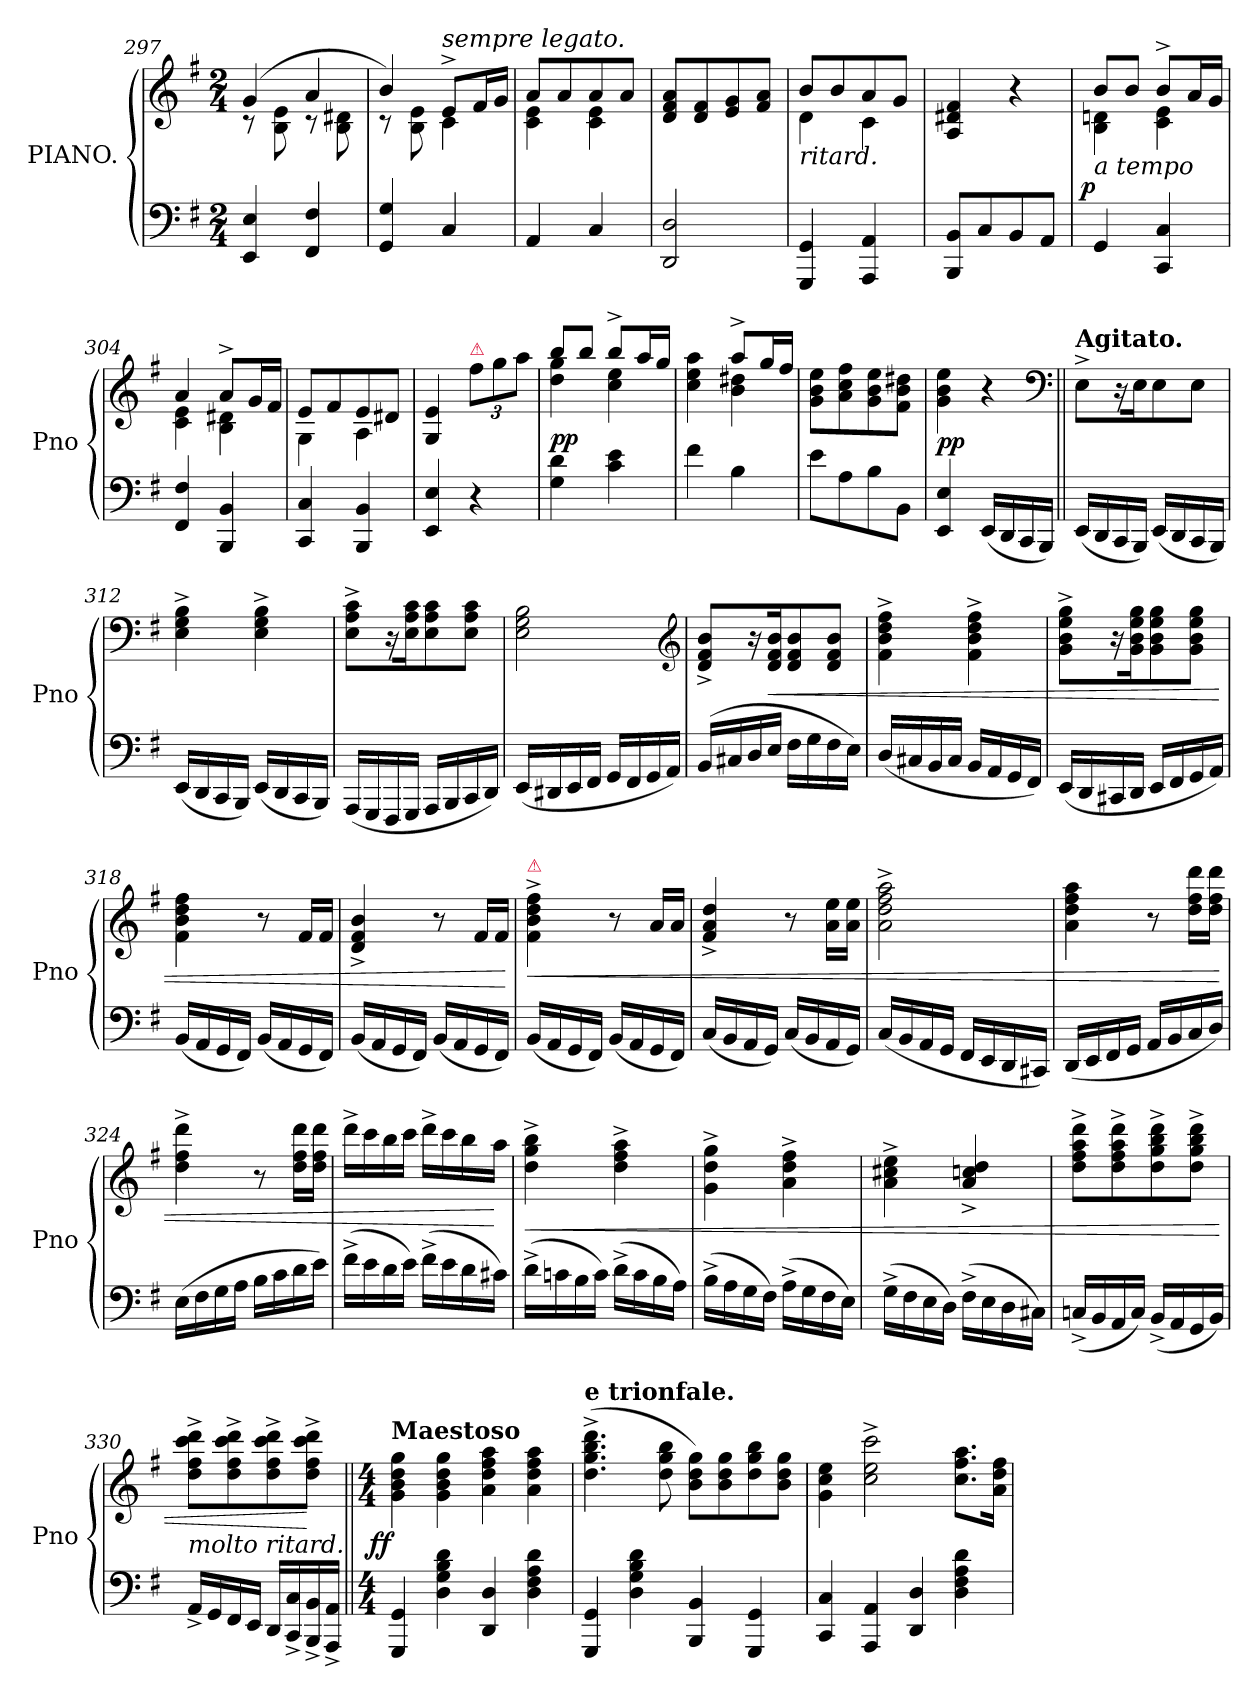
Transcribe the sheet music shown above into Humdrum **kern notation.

**kern	**kern	**dynam
*part1	*part1	*part1
*staff2	*staff1	*staff1/2
*I"PIANO.	*	*
*I'Pno	*	*
*clefF4	*clefG2	*
*k[f#]	*k[f#]	*
*M2/4	*M2/4	*
=297	=297	=297
*	*^	*
4EE/ 4E/	(4g/	8rc	.
.	.	8B\ 8e\	.
4FF#/ 4F#/	4a/	8rc	.
.	.	8B\ 8d#X\	.
=298	=298	=298	=298
4GG/ 4G/	4b/)	8rc	.
.	.	8B\ 8e\	.
!	!LO:TX:a:i:t=sempre legato.	!	!
4C/	8e^/L	4c\	.
.	16f#/L	.	.
.	16g/JJ	.	.
=299	=299	=299	=299
4AA/	8a/L	4c\ 4e\	.
.	8a/	.	.
4C/	8a/	4c\ 4e\	.
.	8a/J	.	.
*	*v	*v	*
=300	=300	=300
2DD/ 2D/	8d/ 8f#/ 8a/L	.
.	8d/ 8f#/	.
.	8e/ 8g/	.
.	8f#/ 8a/J	.
=301	=301	=301
*	*^	*
!	!LO:TX:b:i:t=ritard.	!	!
4GGG/ 4GG/	8b/L	4d\	.
.	8b/	.	.
4AAA/ 4AA/	8a/	4c\	.
.	8g/J	.	.
*	*v	*v	*
=302	=302	=302
8BBB/ 8BB/L	4A/ 4d#X/ 4f#/	.
8C/	.	.
8BB/	4r	.
8AA/J	.	.
=303	=303	=303
*	*^	*
!	!LO:TX:b:i:t=a tempo	!	!
!	!	!	!LO:DY:rj
4GG/	8b/L	4B\ 4dn\	p
.	8b/J	.	.
4CC/ 4C/	8b^/L	4c\ 4e\	.
.	16a/L	.	.
.	16g/JJ	.	.
=304	=304	=304	=304
4FF#/ 4F#/	4a/	4c\ 4e\	.
4BBB/ 4BB/	8a^/L	4B\ 4d#X\	.
.	16g/L	.	.
.	16f#/JJ	.	.
=305	=305	=305	=305
4CC/ 4C/	8e/L	4G\	.
.	8f#/	.	.
4BBB/ 4BB/	8e/	4A\	.
.	8d#X/J	.	.
*	*v	*v	*
=306	=306	=306
4EE/ 4E/	4G/ 4e/	.
!	!LO:TX:a:color=crimson:t=⚠	!
4r	12ff#\L	.
.	12gg\	.
.	12aa\J	.
=307	=307	=307
*	*^	*
4G\ 4d\	8bb/L	4dd\ 4gg\	pp
.	8bb/J	.	.
4c\ 4e\	8bb^/L	4cc\ 4ee\	.
.	16aa/L	.	.
.	16gg/JJ	.	.
=308	=308	=308	=308
4f#\	4cc\ 4ee\ 4aa\	4ryy	.
4B\	8aa^/L	4b\ 4dd#X\	.
.	16gg/L	.	.
.	16ff#/JJ	.	.
*	*v	*v	*
=309	=309	=309
8e\L	8g\ 8b\ 8ee\L	.
8A\	8a\ 8cc\ 8ff#\	.
8B\	8g\ 8b\ 8ee\	.
8BB\J	8f#\ 8b\ 8dd#X\J	.
=310	=310	=310
4EE/ 4E/	4g\ 4b\ 4ee\	pp
(16EE/LL	4r	.
16DD/	.	.
16CC/	.	.
16BBB/JJ)	.	.
*	*clefF4	*
=311||	=311||	=311||
!	!LO:TX:a:B:t=Agitato.	!
(16EE/LL	8E^\L	.
16DD/	.	.
16CC/	16r	.
16BBB/JJ)	16E\K	.
(16EE/LL	8E\	.
16DD/	.	.
16CC/	8E\J	.
16BBB/JJ)	.	.
=312	=312	=312
(16EE/LL	4E^\ 4G^\ 4B^\	.
16DD/	.	.
16CC/	.	.
16BBB/JJ)	.	.
(16EE/LL	4E^\ 4G^\ 4B^\	.
16DD/	.	.
16CC/	.	.
16BBB/JJ)	.	.
=313	=313	=313
(16AAA/LL	8E^\ 8A^\ 8c^\L	.
16GGG/	.	.
16FFF#/	16r	.
16GGG/JJ	16E\ 16A\ 16c\K	.
16AAA/LL	8E\ 8A\ 8c\	.
16BBB/	.	.
16CC/	8E\ 8A\ 8c\J	.
16DD/JJ)	.	.
=314	=314	=314
(16EE/LL	2E\ 2G\ 2B\	.
16DD#X/	.	.
16EE/	.	.
16FF#/JJ	.	.
16GG/LL	.	.
16FF#/	.	.
16GG/	.	.
16AA/JJ)	.	.
*	*clefG2	*
=315	=315	=315
(<16BB/LL	8d^>/ 8f#^>/ 8b^>/L	.
16C#X/	.	.
16D/	16r	.
16E/JJ	16d/ 16f#/ 16b/K	<
16F#\LL	8d/ 8f#/ 8b/	.
16G\	.	.
16F#\	8d/ 8f#/ 8b/J	.
16E\JJ)	.	.
=316	=316	=316
(16D/LL	4f#^\ 4b^\ 4dd^\ 4ff#^\	.
16C#X/	.	.
16BB/	.	.
16C#/JJ	.	.
16BB/LL	4f#^\ 4b^\ 4dd^\ 4ff#^\	.
16AA/	.	.
16GG/	.	.
16FF#/JJ)	.	.
=317	=317	=317
(16EE/LL	8g^\ 8b^\ 8ee^\ 8gg^\L	.
16DD/	.	.
16CC#X/	16r	.
16DD/JJ	16g\ 16b\ 16ee\ 16gg\K	.
16EE/LL	8g\ 8b\ 8ee\ 8gg\	.
16FF#/	.	.
16GG/	8g\ 8b\ 8ee\ 8gg\J	.
16AA/JJ)	.	.
=318	=318	=318
(16BB/LL	4f#\ 4b\ 4dd\ 4ff#\	.
16AA/	.	.
16GG/	.	.
16FF#/JJ)	.	.
(16BB/LL	8r	.
16AA/	.	.
16GG/	16f#/LL	.
16FF#/JJ)	16f#/JJ	.
=319	=319	=319
(16BB/LL	4d^>/ 4f#^>/ 4b^>/	.
16AA/	.	.
16GG/	.	.
16FF#/JJ)	.	.
(16BB/LL	8r	.
16AA/	.	.
16GG/	16f#/LL	.
16FF#/JJ)	16f#/JJ	.
.	.	[
=320	=320	=320
!	!LO:TX:a:i:color=crimson:t=⚠	!
(16BB/LL	4f#^\ 4b^\ 4dd^\ 4ff#^\	<
16AA/	.	.
16GG/	.	.
16FF#/JJ)	.	.
(16BB/LL	8r	.
16AA/	.	.
16GG/	16a/LL	.
16FF#/JJ)	16a/JJ	.
=321	=321	=321
(16C/LL	4f#^>/ 4a^>/ 4dd^>/	.
16BB/	.	.
16AA/	.	.
16GG/JJ)	.	.
(16C/LL	8r	.
16BB/	.	.
16AA/	16a\ 16ee\LL	.
16GG/JJ)	16a\ 16ee\JJ	.
=322	=322	=322
(16C/LL	2a^\ 2dd^\ 2ff#^\ 2aa^\	.
16BB/	.	.
16AA/	.	.
16GG/JJ	.	.
16FF#/LL	.	.
16EE/	.	.
16DD/	.	.
16CC#X/JJ)	.	.
=323	=323	=323
(16DD/LL	4a\ 4dd\ 4ff#\ 4aa\	.
16EE/	.	.
16FF#/	.	.
16GG/JJ	.	.
16AA/LL	8r	.
16BB/	.	.
16C/	16dd\ 16ff#\ 16ddd\LL	.
16D/JJ)	16dd\ 16ff#\ 16ddd\JJ	.
=324	=324	=324
(16E\LL	4dd^\ 4ff#^\ 4ddd^\	.
16F#\	.	.
16G\	.	.
16A\JJ	.	.
16B\LL	8r	.
16c\	.	.
16d\	16dd\ 16ff#\ 16ddd\LL	.
16e\JJ)	16dd\ 16ff#\ 16ddd\JJ	.
=325	=325	=325
(16f#^\LL	16ddd^\LL	.
16e\	16ccc\	.
16d\	16bb\	.
16e\JJ)	16ccc\JJ	.
(16f#^\LL	16ddd^\LL	.
16e\	16ccc\	.
16d\	16bb\	.
16c#X\JJ)	16aa\JJ	[
=326	=326	=326
(16d^\LL	4dd^\ 4gg^\ 4bb^\	<
16cn\	.	.
16B\	.	.
16c\JJ)	.	.
(16d^\LL	4dd^\ 4ff#^\ 4aa^\	.
16c\	.	.
16B\	.	.
16A\JJ)	.	.
=327	=327	=327
(16B^\LL	4g^\ 4dd^\ 4gg^\	.
16A\	.	.
16G\	.	.
16F#\JJ)	.	.
(16A^\LL	4a^\ 4dd^\ 4ff#^\	.
16G\	.	.
16F#\	.	.
16E\JJ)	.	.
=328	=328	=328
(16G^\LL	4a^\ 4cc#X^\ 4ee^\	.
16F#\	.	.
16E\	.	.
16D\JJ)	.	.
(16F#^\LL	4a^>/ 4ccn^>/ 4dd^>/	.
16E\	.	.
16D\	.	.
16C#X\JJ)	.	.
=329	=329	=329
(16Cn^>/LL	8dd^\ 8ff#^\ 8aa^\ 8ddd^\L	.
16BB/	.	.
16AA/	8dd^\ 8ff#^\ 8aa^\ 8ddd^\	.
16C/JJ)	.	.
(16BB^>/LL	8dd^\ 8gg^\ 8bb^\ 8ddd^\	.
16AA/	.	.
16GG/	8dd^\ 8gg^\ 8bb^\ 8ddd^\J	.
16BB/JJ)	.	.
=330	=330	=330
!LO:TX:a:i:t=molto ritard.	!	!
16AA^>/LL	8dd^\ 8ff#^\ 8ccc^\ 8ddd^\L	.
16GG/	.	.
16FF#/	8dd^\ 8ff#^\ 8ccc^\ 8ddd^\	.
16EE/JJ	.	.
16DD/LL	8dd^\ 8ff#^\ 8ccc^\ 8ddd^\	.
16CC^>/ 16C^>/	.	.
16BBB^>/ 16BB^>/	8dd^\ 8ff#^\ 8ccc^\ 8ddd^\J	[
16AAA^>/ 16AA^>/JJ	.	.
=331||	=331||	=331||
*M4/4	*M4/4	*
!	!LO:TX:a:B:t=Maestoso	!
!	!	!LO:DY:rj
4GGG/ 4GG/	4g\ 4b\ 4dd\ 4gg\	ff
4D\ 4G\ 4B\ 4d\	4g\ 4b\ 4dd\ 4gg\	.
4DD/ 4D/	4a\ 4dd\ 4ff#\ 4aa\	.
4D\ 4F#\ 4A\ 4d\	4a\ 4dd\ 4ff#\ 4aa\	.
=332	=332	=332
!	!LO:TX:a:B:t=e trionfale.	!
4GGG/ 4GG/	(4.dd^\ 4.gg^\ 4.bb^\ 4.ddd^\	.
4D\ 4G\ 4B\ 4d\	.	.
.	8dd\ 8gg\ 8bb\	.
4BBB/ 4BB/	8b\ 8dd\ 8gg\L)	.
.	8b\ 8dd\ 8gg\	.
4GGG/ 4GG/	8dd\ 8gg\ 8bb\	.
.	8b\ 8dd\ 8gg\J	.
=333	=333	=333
4CC/ 4C/	4g\ 4cc\ 4ee\	.
4AAA/ 4AA/	2cc^\ 2ee^\ 2ccc^\	.
4DD/ 4D/	.	.
4D\ 4F#\ 4A\ 4d\	8.cc\ 8.ff#\ 8.aa\L	.
.	16a\ 16dd\ 16ff#\Jk	.
=	=	=
*-	*-	*-
